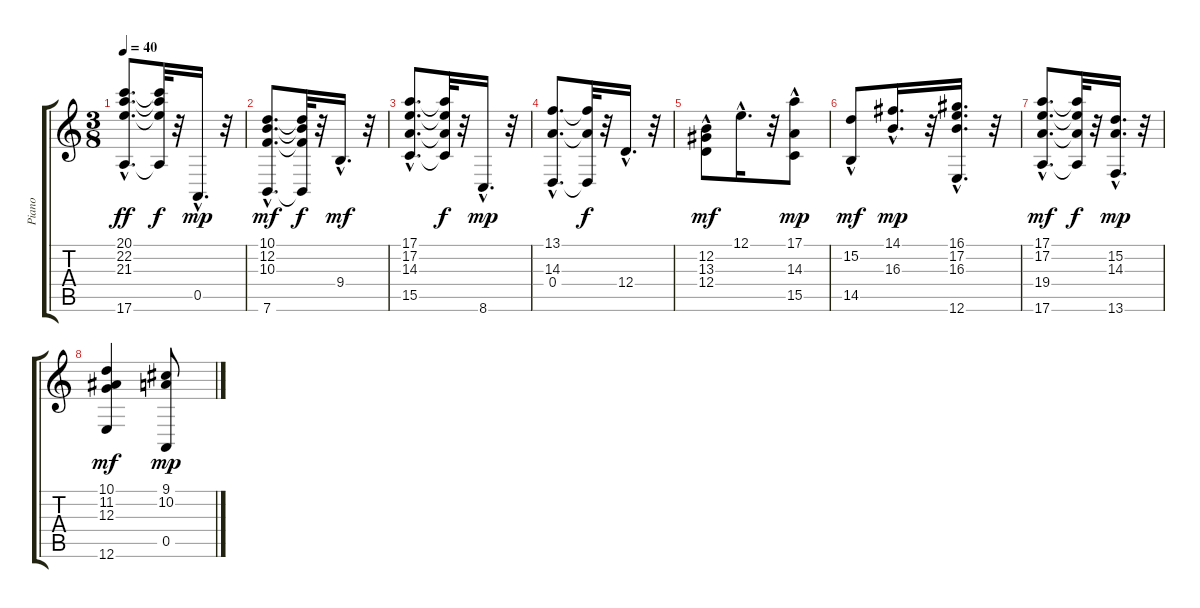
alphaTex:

\track ("Piano" "Piano") {instrument acousticgrandpiano}
\staff {score tabs}
\tuning (E4 B3 G3 D3 A2 E2) {hide}
\ts (3 8)
\tempo 40
\clef g2
\ks c
(20.1{hac} 22.2{hac} 21.3{hac} 17.6{hac}).8{d dy ff} (20.1{t} 22.2{t} 21.3{t} 17.6{t}).32{dy f} r.32 0.5{hac}.16{d dy mp} r.32 |
(10.1{hac} 12.2{hac} 10.3{hac} 7.6{hac}).8{d dy mf} (10.1{t} 12.2{t} 10.3{t} 7.6{t}).32{dy f} r.32 9.4{hac}.16{d dy mf} r.32 |
(17.1{hac} 17.2{hac} 14.3{hac} 15.5{hac}).8{d} (17.1{t} 17.2{t} 14.3{t} 15.5{t}).32{dy f} r.32 8.6{hac}.16{d dy mp} r.32 |
(13.1{hac} 14.3{hac} 0.4{hac}).8{d} (13.1{t} 14.3{t} 0.4{t}).32{dy f} r.32 12.4{hac}.16{d} r.32 |
(12.2{hac} 13.3{hac} 12.4{hac}).8{dy mf} 12.1{hac}.16{d} r.32 (17.1{hac} 14.3{hac} 15.5{hac}).8{dy mp} |
(15.2{hac} 14.5{hac}).8{dy mf} (14.1{hac} 16.3{hac}).16{d dy mp} r.32 (16.1{hac} 17.2{hac} 16.3{hac} 12.6{hac}).16{d} r.32 |
(17.1{hac} 17.2{hac} 19.4{hac} 17.6{hac}).8{d dy mf} (17.1{t} 17.2{t} 19.4{t} 17.6{t}).32{dy f} r.32 (15.2{hac} 14.3{hac} 13.6{hac}).16{d dy mp} r.32 |
(10.1 11.2 12.3 12.6).4{dy mf} (9.1 10.2 0.5).8{dy mp}
